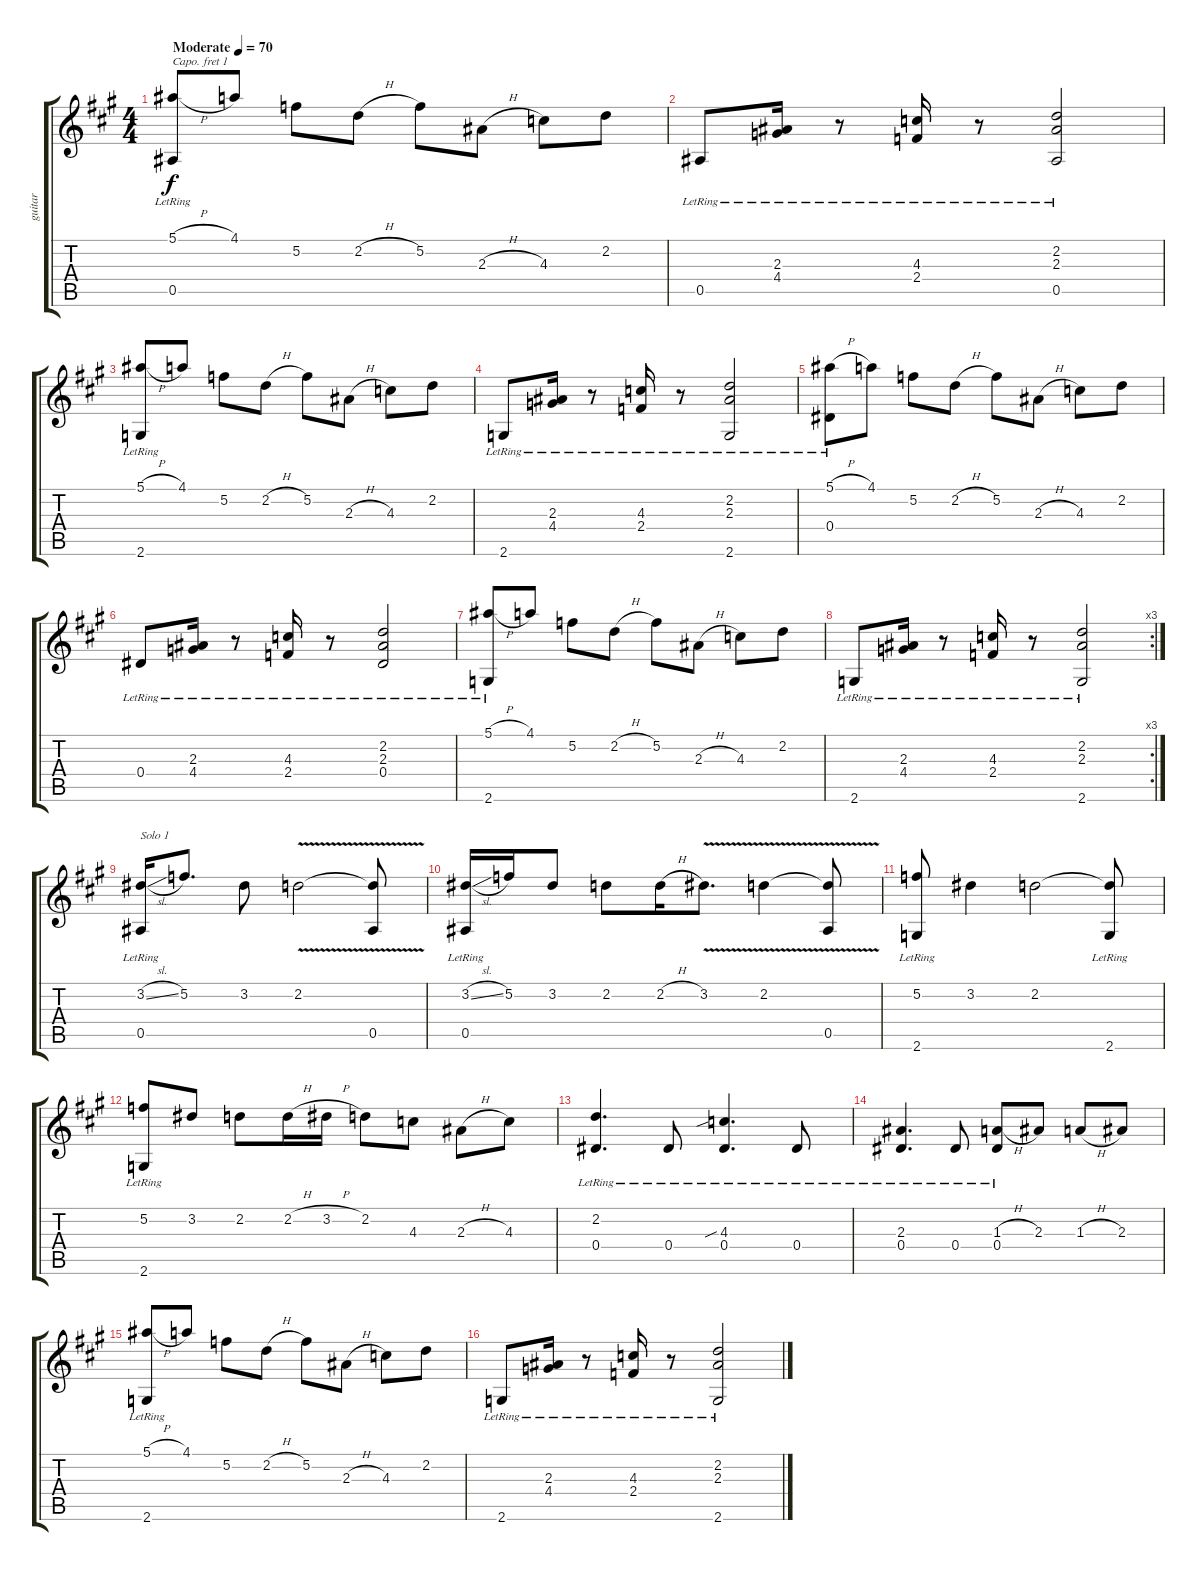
\track ("guitar" "guitar") {instrument acousticguitarnylon}
\staff {score tabs}
\capo 1
\tuning (E4 B3 G3 D3 A2 E2) {hide}
\ts (4 4)
\tempo (70 "Moderate")
\clef g2
\ks f#minor
(5.1{h} 0.5{lr}).8{dy f instrument acousticguitarnylon} 4.1.8 5.2.8 2.2{h}.8 5.2.8 2.3{h}.8 4.3.8 2.2.8 |
0.5{lr}.8 (2.3 4.4{lr}).16 r.8 (4.3 2.4{lr}).16 r.8 (2.2 2.3 0.5{lr}).2 |
(5.1{h} 2.6{lr}).8 4.1.8 5.2.8 2.2{h}.8 5.2.8 2.3{h}.8 4.3.8 2.2.8 |
2.6{lr}.8 (2.3 4.4{lr}).16 r.8 (4.3 2.4{lr}).16 r.8 (2.2 2.3 2.6{lr}).2 |
(5.1{h} 0.4{lr}).8 4.1.8 5.2.8 2.2{h}.8 5.2.8 2.3{h}.8 4.3.8 2.2.8 |
0.4{lr}.8 (2.3 4.4{lr}).16 r.8 (4.3 2.4{lr}).16 r.8 (2.2 2.3 0.4{lr}).2 |
(5.1{h} 2.6{lr}).8 4.1.8 5.2.8 2.2{h}.8 5.2.8 2.3{h}.8 4.3.8 2.2.8 |
\rc 3
2.6{lr}.8 (2.3 4.4{lr}).16 r.8 (4.3 2.4{lr}).16 r.8 (2.2 2.3 2.6{lr}).2 |
(3.2{sl} 0.5{lr}).16{txt "Solo 1"} 5.2.8{d} 3.2.8 2.2{v}.2 (2.2{t} 0.5).8 |
(3.2{sl} 0.5{lr}).16 5.2.16 3.2.8 2.2.8 2.2{h}.16 3.2{v}.8{d} 2.2{v}.4 (2.2{t} 0.5).8 |
(5.2 2.6{lr}).8 3.2.4 2.2.2 (2.2{t} 2.6{lr}).8 |
(5.2 2.6{lr}).8 3.2.8 2.2.8 2.2{h}.16 3.2{h}.16 2.2.8 4.3.8 2.3{h}.8 4.3.8 |
(2.2 0.4{lr}).4{d} 0.4{lr}.8 (4.3{sib} 0.4{lr}).4{d} 0.4{lr}.8 |
(2.3 0.4{lr}).4{d} 0.4{lr}.8 (1.3{h} 0.4{lr}).8 2.3.8 1.3{h}.8 2.3.8 |
(5.1{h} 2.6{lr}).8 4.1.8 5.2.8 2.2{h}.8 5.2.8 2.3{h}.8 4.3.8 2.2.8 |
2.6{lr}.8 (2.3 4.4{lr}).16 r.8 (4.3 2.4{lr}).16 r.8 (2.2 2.3 2.6{lr}).2
